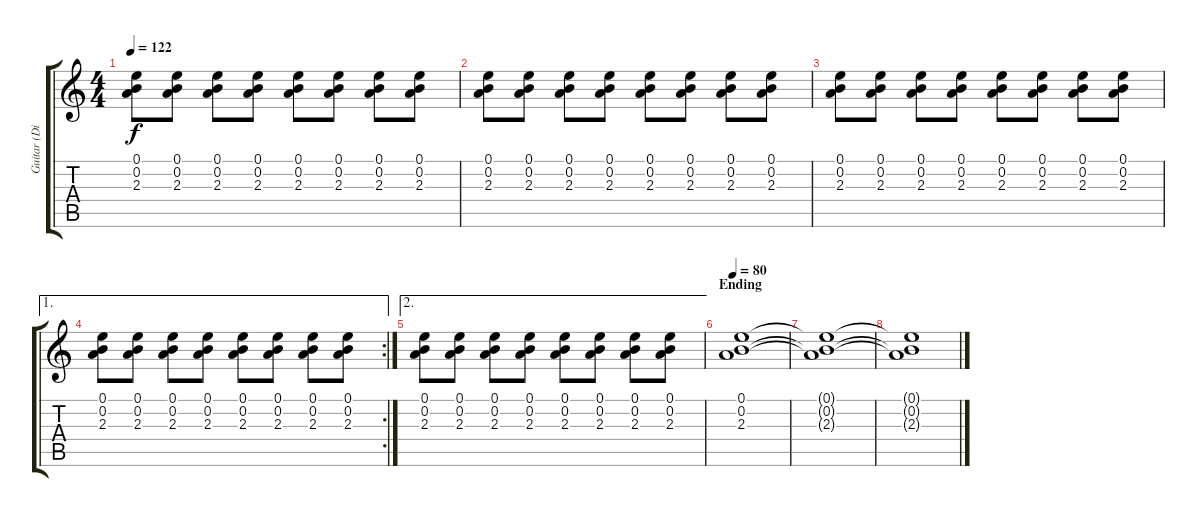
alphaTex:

\track ("Guitar (Die)" "Guitar (Di") {instrument electricguitarclean}
\staff {score tabs}
\tuning (E4 B3 G3 D3 A2 E2) {hide}
\ts (4 4)
\tempo 122
\clef g2
\ks c
(0.1 0.2 2.3).8{dy f} (0.1 0.2 2.3).8 (0.1 0.2 2.3).8 (0.1 0.2 2.3).8 (0.1 0.2 2.3).8 (0.1 0.2 2.3).8 (0.1 0.2 2.3).8 (0.1 0.2 2.3).8 |
(0.1 0.2 2.3).8 (0.1 0.2 2.3).8 (0.1 0.2 2.3).8 (0.1 0.2 2.3).8 (0.1 0.2 2.3).8 (0.1 0.2 2.3).8 (0.1 0.2 2.3).8 (0.1 0.2 2.3).8 |
(0.1 0.2 2.3).8 (0.1 0.2 2.3).8 (0.1 0.2 2.3).8 (0.1 0.2 2.3).8 (0.1 0.2 2.3).8 (0.1 0.2 2.3).8 (0.1 0.2 2.3).8 (0.1 0.2 2.3).8 |
\ae 1
\rc 2
(0.1 0.2 2.3).8 (0.1 0.2 2.3).8 (0.1 0.2 2.3).8 (0.1 0.2 2.3).8 (0.1 0.2 2.3).8 (0.1 0.2 2.3).8 (0.1 0.2 2.3).8 (0.1 0.2 2.3).8 |
\ae 2
(0.1 0.2 2.3).8 (0.1 0.2 2.3).8 (0.1 0.2 2.3).8 (0.1 0.2 2.3).8 (0.1 0.2 2.3).8 (0.1 0.2 2.3).8 (0.1 0.2 2.3).8 (0.1 0.2 2.3).8 |
\section ("" "Ending")
\tempo 80
(0.1 0.2 2.3).1 |
(0.1{t} 0.2{t} 2.3{t}).1 |
(0.1{t} 0.2{t} 2.3{t}).1
